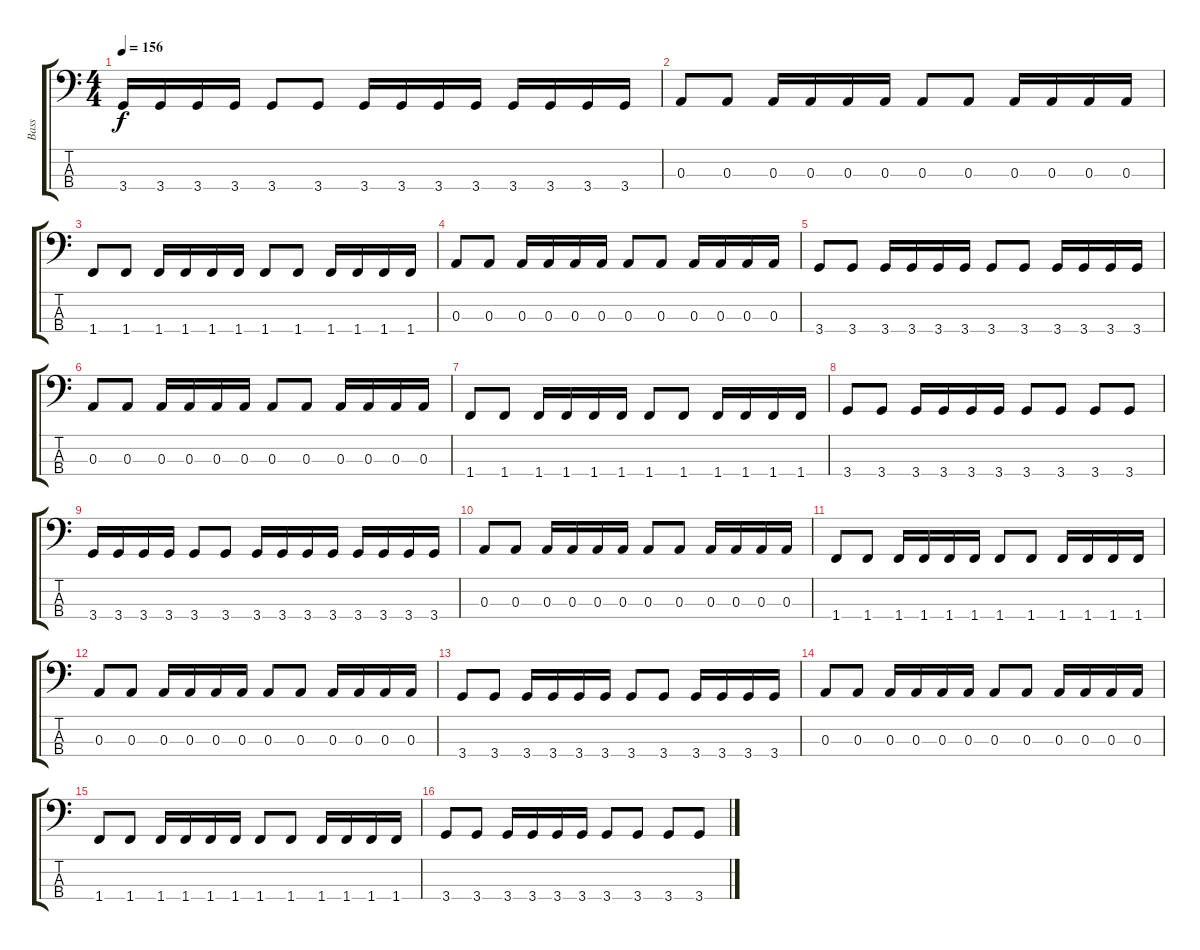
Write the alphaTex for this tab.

\track ("Bass" "Bass") {instrument electricbassfinger}
\staff {score tabs}
\tuning (G2 D2 A1 E1) {hide}
\ts (4 4)
\tempo 156
\clef f4
\ks c
3.4.16{dy f} 3.4.16 3.4.16 3.4.16 3.4.8 3.4.8 3.4.16 3.4.16 3.4.16 3.4.16 3.4.16 3.4.16 3.4.16 3.4.16 |
0.3.8 0.3.8 0.3.16 0.3.16 0.3.16 0.3.16 0.3.8 0.3.8 0.3.16 0.3.16 0.3.16 0.3.16 |
1.4.8 1.4.8 1.4.16 1.4.16 1.4.16 1.4.16 1.4.8 1.4.8 1.4.16 1.4.16 1.4.16 1.4.16 |
0.3.8 0.3.8 0.3.16 0.3.16 0.3.16 0.3.16 0.3.8 0.3.8 0.3.16 0.3.16 0.3.16 0.3.16 |
3.4.8 3.4.8 3.4.16 3.4.16 3.4.16 3.4.16 3.4.8 3.4.8 3.4.16 3.4.16 3.4.16 3.4.16 |
0.3.8 0.3.8 0.3.16 0.3.16 0.3.16 0.3.16 0.3.8 0.3.8 0.3.16 0.3.16 0.3.16 0.3.16 |
1.4.8 1.4.8 1.4.16 1.4.16 1.4.16 1.4.16 1.4.8 1.4.8 1.4.16 1.4.16 1.4.16 1.4.16 |
3.4.8 3.4.8 3.4.16 3.4.16 3.4.16 3.4.16 3.4.8 3.4.8 3.4.8 3.4.8 |
3.4.16 3.4.16 3.4.16 3.4.16 3.4.8 3.4.8 3.4.16 3.4.16 3.4.16 3.4.16 3.4.16 3.4.16 3.4.16 3.4.16 |
0.3.8 0.3.8 0.3.16 0.3.16 0.3.16 0.3.16 0.3.8 0.3.8 0.3.16 0.3.16 0.3.16 0.3.16 |
1.4.8 1.4.8 1.4.16 1.4.16 1.4.16 1.4.16 1.4.8 1.4.8 1.4.16 1.4.16 1.4.16 1.4.16 |
0.3.8 0.3.8 0.3.16 0.3.16 0.3.16 0.3.16 0.3.8 0.3.8 0.3.16 0.3.16 0.3.16 0.3.16 |
3.4.8 3.4.8 3.4.16 3.4.16 3.4.16 3.4.16 3.4.8 3.4.8 3.4.16 3.4.16 3.4.16 3.4.16 |
0.3.8 0.3.8 0.3.16 0.3.16 0.3.16 0.3.16 0.3.8 0.3.8 0.3.16 0.3.16 0.3.16 0.3.16 |
1.4.8 1.4.8 1.4.16 1.4.16 1.4.16 1.4.16 1.4.8 1.4.8 1.4.16 1.4.16 1.4.16 1.4.16 |
3.4.8 3.4.8 3.4.16 3.4.16 3.4.16 3.4.16 3.4.8 3.4.8 3.4.8 3.4.8
